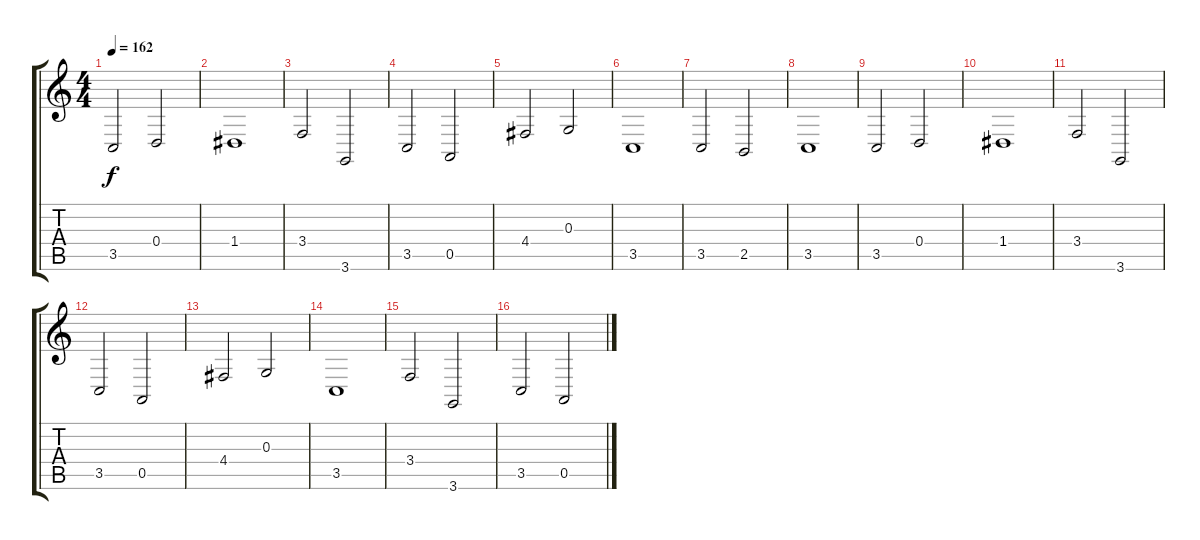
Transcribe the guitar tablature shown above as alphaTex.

\track "" {instrument stringensemble1}
\staff {score tabs}
\tuning (E4 B3 G3 D3 A2 E2) {hide}
\ts (4 4)
\tempo 162
\clef g2
\ks c
3.5.2{dy f} 0.4.2 |
1.4.1 |
3.4.2 3.6.2 |
3.5.2 0.5.2 |
4.4.2 0.3.2 |
3.5.1 |
3.5.2 2.5.2 |
3.5.1 |
3.5.2 0.4.2 |
1.4.1 |
3.4.2 3.6.2 |
3.5.2 0.5.2 |
4.4.2 0.3.2 |
3.5.1 |
3.4.2 3.6.2 |
3.5.2 0.5.2
